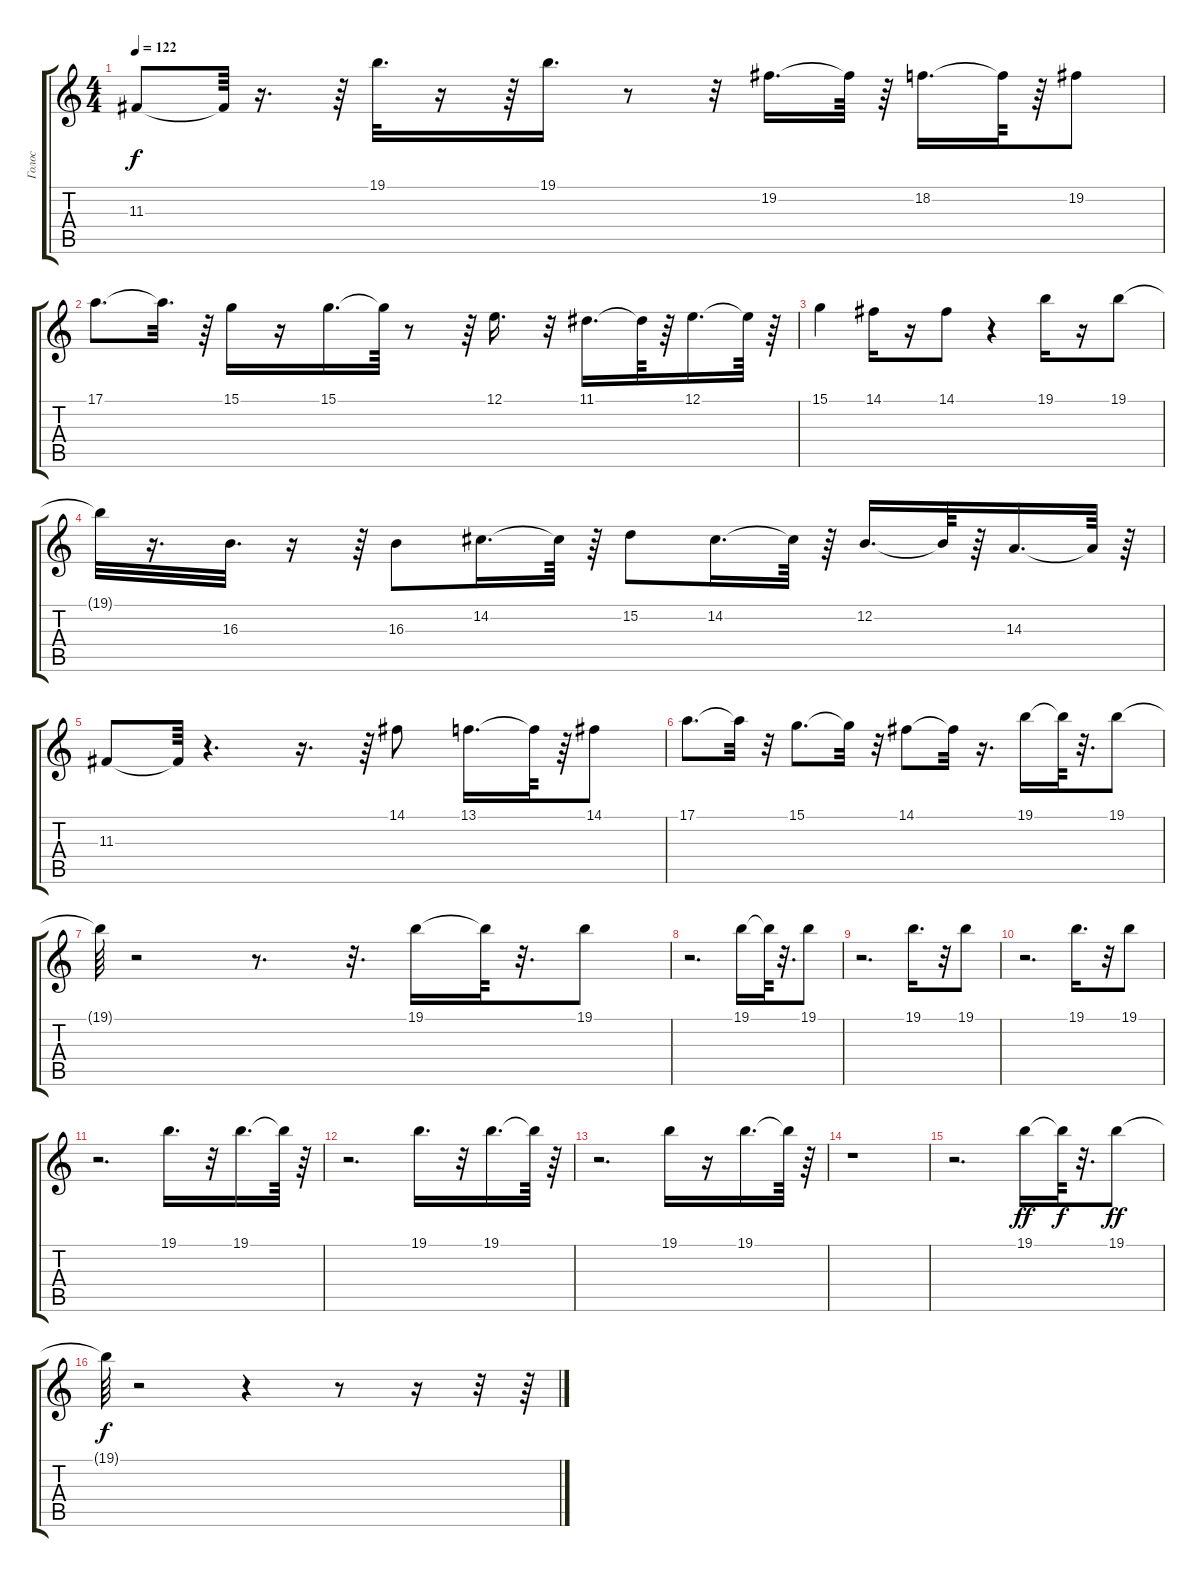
\track ("Голос" "Голос") {instrument clarinet}
\staff {score tabs}
\tuning (E4 B3 G3 D3 A2 E2) {hide}
\ts (4 4)
\tempo 122
\clef g2
\ks c
11.3.8{dy f} 11.3{t}.64 r.16{d} r.64 19.1.32{d} r.16 r.64 19.1.16{d} r.8 r.32 19.2.16{d} 19.2{t}.64 r.64 18.2.16{d} 18.2{t}.64 r.64 19.2.8 |
17.1.8{d} 17.1{t}.32{d} r.64 15.1.16 r.16 15.1.16{d} 15.1{t}.64 r.8 r.64 12.1.16{d} r.32 11.1.16{d} 11.1{t}.64 r.64 12.1.16{d} 12.1{t}.64 r.64 |
15.1.4 14.1.16 r.16 14.1.8 r.4 19.1.16 r.16 19.1.8 |
19.1{t}.32 r.16{d} 16.3.32{d} r.16 r.64 16.3.8 14.2.16{d} 14.2{t}.64 r.64 15.2.8 14.2.16{d} 14.2{t}.64 r.64 12.2.16{d} 12.2{t}.64 r.64 14.3.16{d} 14.3{t}.64 r.64 |
11.3.8 11.3{t}.64 r.4{d} r.16{d} r.64 14.1.8 13.1.16{d} 13.1{t}.64 r.64 14.1.8 |
17.1.8{d} 17.1{t}.32 r.32 15.1.8{d} 15.1{t}.32 r.32 14.1.8 14.1{t}.32 r.16{d} 19.1.16 19.1{t}.64 r.32{d} 19.1.8 |
19.1{t}.64 r.2 r.8{d} r.32{d} 19.1.16 19.1{t}.64 r.32{d} 19.1.8 |
r.2{d} 19.1.16 19.1{t}.64 r.32{d} 19.1.8 |
r.2{d} 19.1.16{d} r.32 19.1.8 |
r.2{d} 19.1.16{d} r.32 19.1.8 |
r.2{d} 19.1.16{d} r.32 19.1.16{d} 19.1{t}.64 r.64 |
r.2{d} 19.1.16{d} r.32 19.1.16{d} 19.1{t}.64 r.64 |
r.2{d} 19.1.16 r.16 19.1.16{d} 19.1{t}.64 r.64 |
r.1 |
r.2{d} 19.1.16{dy ff} 19.1{t}.64{dy f} r.32{d} 19.1.8{dy ff} |
19.1{t}.64{dy f} r.2 r.4 r.8 r.16 r.32 r.64
